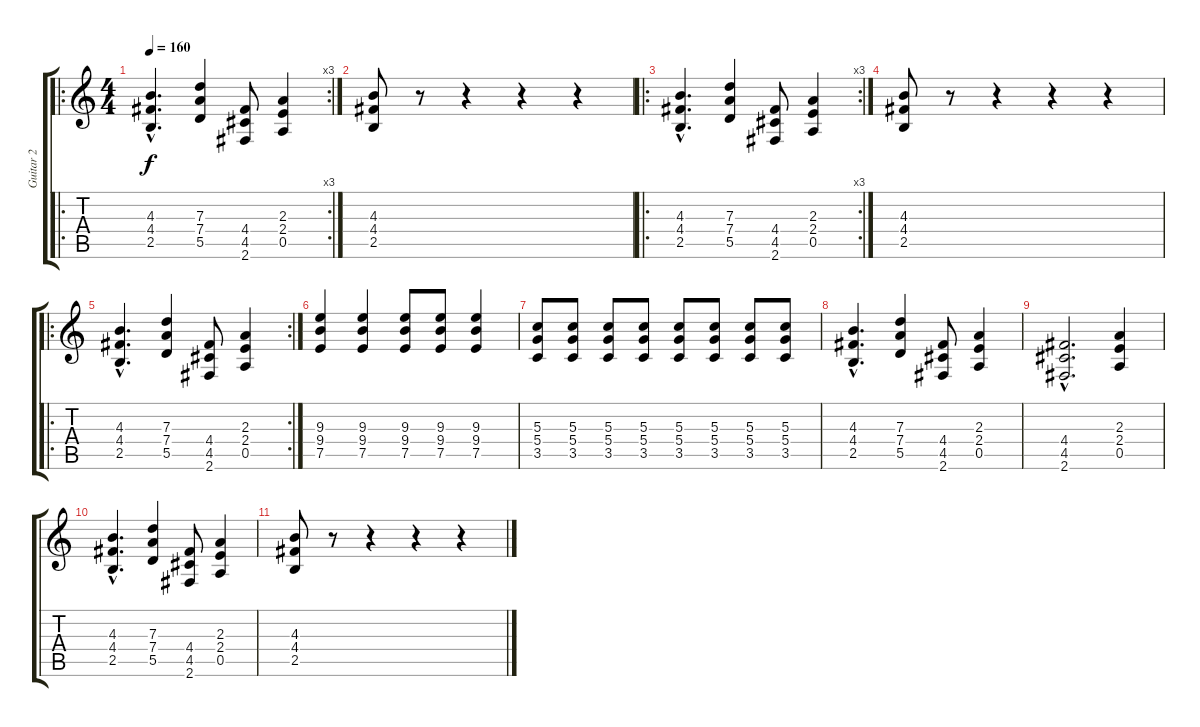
\track ("Guitar 2" "Guitar 2") {instrument distortionguitar}
\staff {score tabs}
\tuning (E4 B3 G3 D3 A2 E2) {hide}
\ro
\rc 3
\ts (4 4)
\tempo 160
\clef g2
\ks c
(4.3{hac} 4.4{hac} 2.5{hac}).4{d dy f} (7.3 7.4 5.5).4 (4.4 4.5 2.6).8 (2.3 2.4 0.5).4 |
(4.3 4.4 2.5).8 r.8 r.4 r.4 r.4 |
\ro
\rc 3
(4.3{hac} 4.4{hac} 2.5{hac}).4{d} (7.3 7.4 5.5).4 (4.4 4.5 2.6).8 (2.3 2.4 0.5).4 |
(4.3 4.4 2.5).8 r.8 r.4 r.4 r.4 |
\ro
\rc 2
(4.3{hac} 4.4{hac} 2.5{hac}).4{d} (7.3 7.4 5.5).4 (4.4 4.5 2.6).8 (2.3 2.4 0.5).4 |
(9.3 9.4 7.5).4 (9.3 9.4 7.5).4 (9.3 9.4 7.5).8 (9.3 9.4 7.5).8 (9.3 9.4 7.5).4 |
(5.3 5.4 3.5).8 (5.3 5.4 3.5).8 (5.3 5.4 3.5).8 (5.3 5.4 3.5).8 (5.3 5.4 3.5).8 (5.3 5.4 3.5).8 (5.3 5.4 3.5).8 (5.3 5.4 3.5).8 |
(4.3{hac} 4.4{hac} 2.5{hac}).4{d} (7.3 7.4 5.5).4 (4.4 4.5 2.6).8 (2.3 2.4 0.5).4 |
(4.4{hac} 4.5{hac} 2.6{hac}).2{d} (2.3 2.4 0.5).4 |
(4.3{hac} 4.4{hac} 2.5{hac}).4{d} (7.3 7.4 5.5).4 (4.4 4.5 2.6).8 (2.3 2.4 0.5).4 |
(4.3 4.4 2.5).8 r.8 r.4 r.4 r.4
